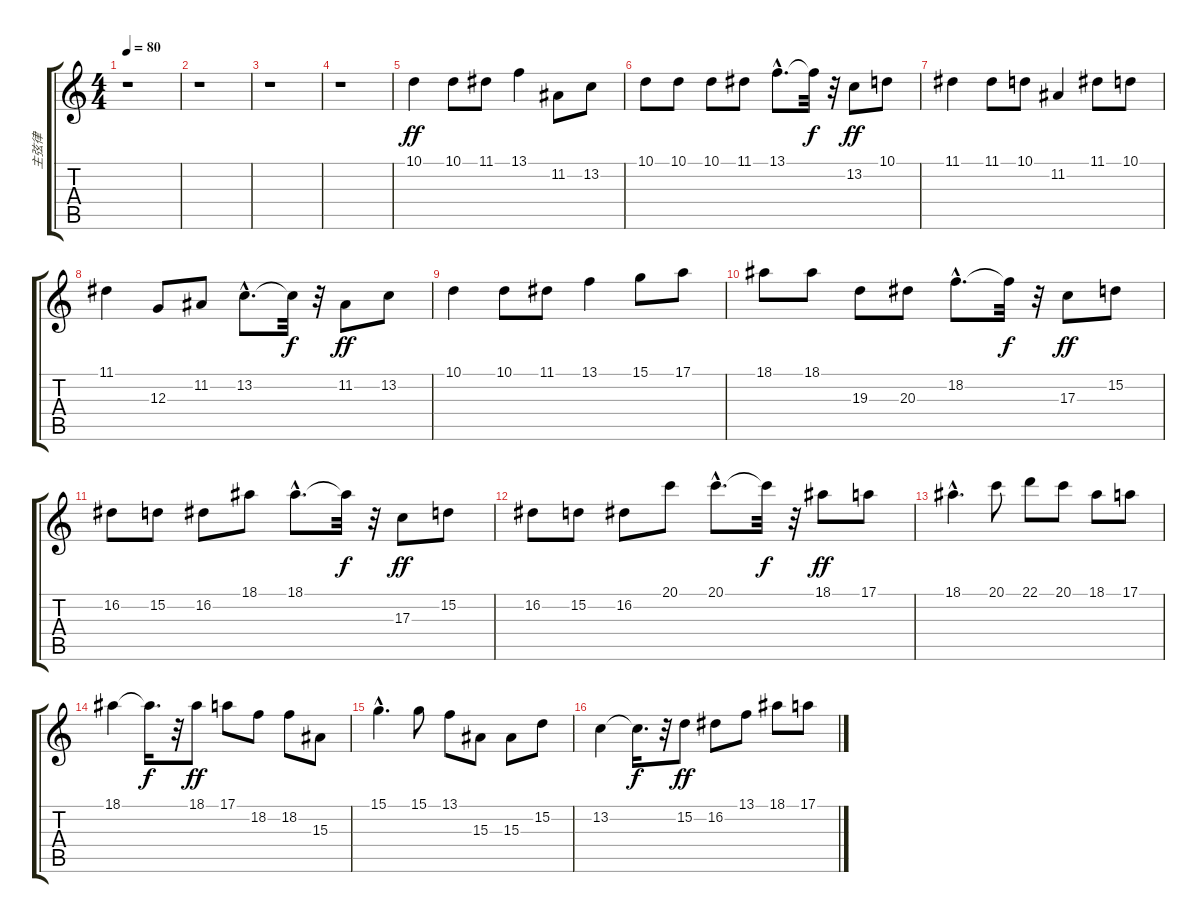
\track ("主弦律" "主弦律") {instrument piccolo}
\staff {score tabs}
\tuning (E4 B3 G3 D3 A2 E2) {hide}
\ts (4 4)
\tempo 80
\clef g2
\ks c
r.1{dy ff instrument piccolo} |
r.1 |
r.1 |
r.1 |
10.1.4 10.1.8 11.1.8 13.1.4 11.2.8 13.2.8 |
10.1.8 10.1.8 10.1.8 11.1.8 13.1{hac}.8{d} 13.1{t}.32{dy f} r.32 13.2.8{dy ff} 10.1.8 |
11.1.4 11.1.8 10.1.8 11.2.4 11.1.8 10.1.8 |
11.1.4 12.3.8 11.2.8 13.2{hac}.8{d} 13.2{t}.32{dy f} r.32 11.2.8{dy ff} 13.2.8 |
10.1.4 10.1.8 11.1.8 13.1.4 15.1.8 17.1.8 |
18.1.8 18.1.8 19.3.8 20.3.8 18.2{hac}.8{d} 18.2{t}.32{dy f} r.32 17.3.8{dy ff} 15.2.8 |
16.2.8 15.2.8 16.2.8 18.1.8 18.1{hac}.8{d} 18.1{t}.32{dy f} r.32 17.3.8{dy ff} 15.2.8 |
16.2.8 15.2.8 16.2.8 20.1.8 20.1{hac}.8{d} 20.1{t}.32{dy f} r.32 18.1.8{dy ff} 17.1.8 |
18.1{hac}.4{d} 20.1.8 22.1.8 20.1.8 18.1.8 17.1.8 |
18.1.4 18.1{t}.16{d dy f} r.32 18.1.8{dy ff} 17.1.8 18.2.8 18.2.8 15.3.8 |
15.1{hac}.4{d} 15.1.8 13.1.8 15.3.8 15.3.8 15.2.8 |
13.2.4 13.2{t}.16{d dy f} r.32 15.2.8{dy ff} 16.2.8 13.1.8 18.1.8 17.1.8
